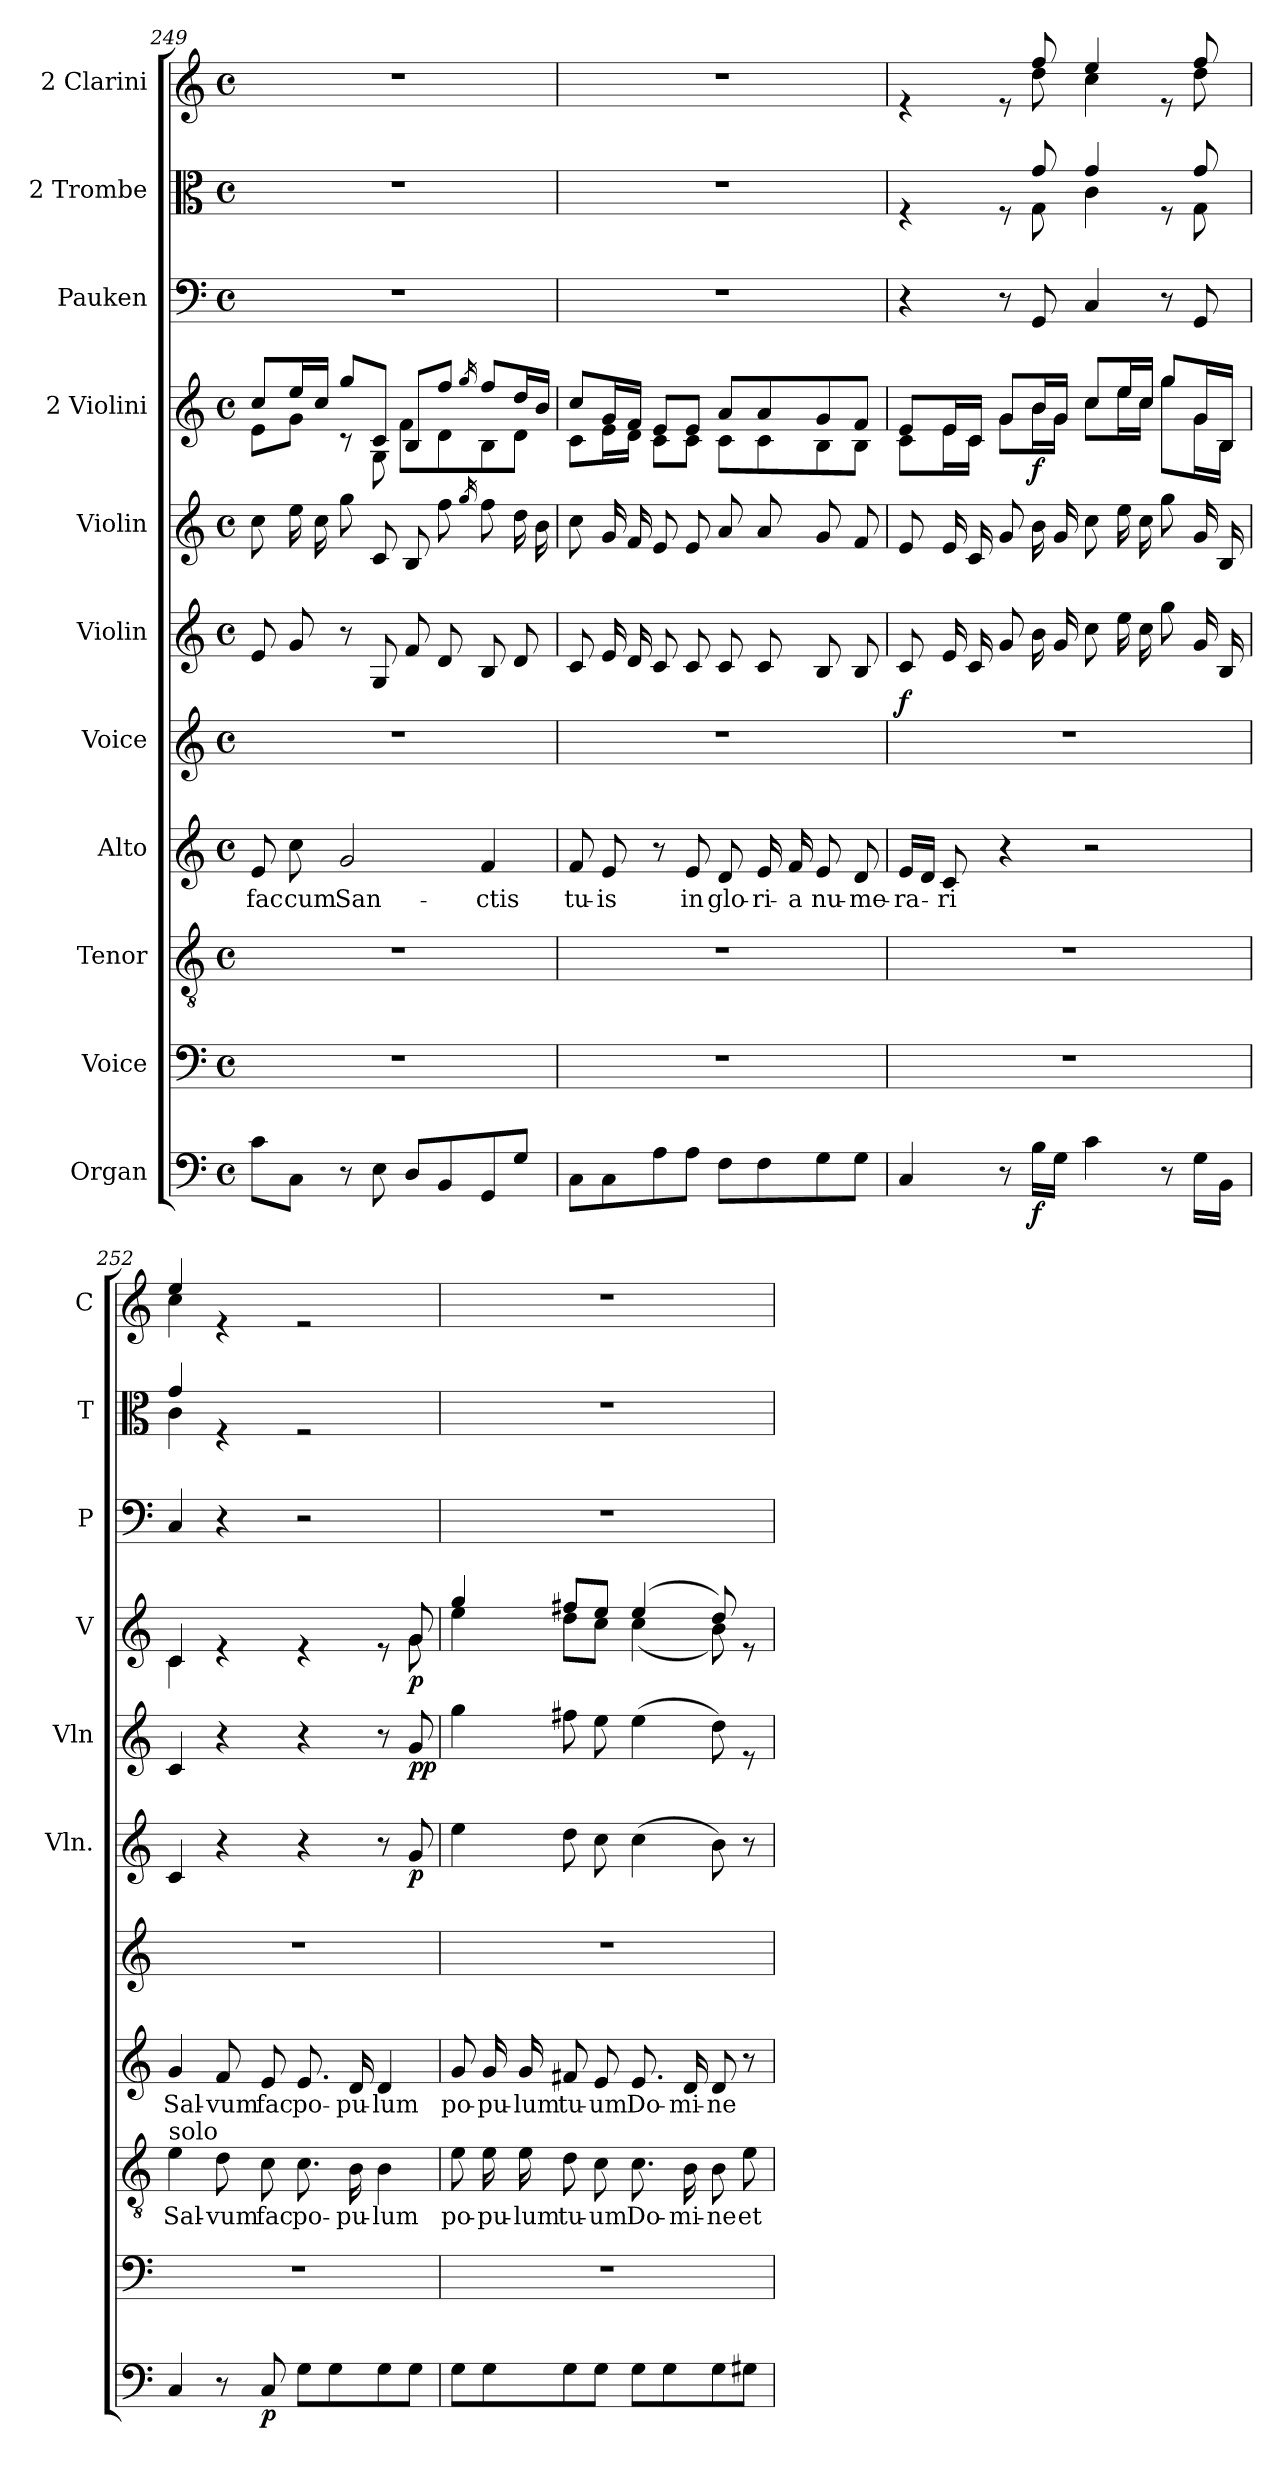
**kern	**dynam	**kern	**kern	**text	**kern	**text	**kern	**dynam	**kern	**dynam	**kern	**dynam	**kern	**dynam	**kern	**kern	**kern
*part11	*part11	*part10	*part9	*part9	*part8	*part8	*part7	*part7	*part6	*part6	*part5	*part5	*part4	*part4	*part3	*part2	*part1
*staff11	*staff11	*staff10	*staff9	*staff9	*staff8	*staff8	*staff7	*staff7	*staff6	*staff6	*staff5	*staff5	*staff4	*staff4	*staff3	*staff2	*staff1
*I"Organ	*	*I"Voice	*I"Tenor	*	*I"Alto	*	*I"Voice	*	*I"Violin	*	*I"Violin	*	*I"2 Violini	*	*I"Pauken	*I"2 Trombe	*I"2 Clarini
*	*	*	*	*	*	*	*	*	*I'Vln.	*	*I'Vln	*	*I'V	*	*I'P	*I'T	*I'C
!!LO:LB:g=z
*clefF4	*	*clefF4	*clefGv2	*	*clefG2	*	*clefG2	*	*clefG2	*	*clefG2	*	*clefG2	*	*clefF4	*clefC3	*clefG2
*k[]	*	*k[]	*k[]	*	*k[]	*	*k[]	*	*k[]	*	*k[]	*	*k[]	*	*k[]	*k[]	*k[]
*M4/4	*	*M4/4	*M4/4	*	*M4/4	*	*M4/4	*	*M4/4	*	*M4/4	*	*M4/4	*	*M4/4	*M4/4	*M4/4
*met(c)	*	*met(c)	*met(c)	*	*met(c)	*	*met(c)	*	*met(c)	*	*met(c)	*	*met(c)	*	*met(c)	*met(c)	*met(c)
=249	=249	=249	=249	=249	=249	=249	=249	=249	=249	=249	=249	=249	=249	=249	=249	=249	=249
!	!	!	!	!	!	!LO:LY:b	!	!	!	!	!	!	!	!	!	!	!
*	*	*	*	*	*	*	*	*	*	*	*	*	*^	*	*	*	*
8c\L	.	1r	1r	.	8e/	fac	1r	.	8e/	.	8cc\	.	8cc/L	8e\L	.	1r	1r	1r
!	!	!	!	!	!	!LO:LY:b	!	!	!	!	!	!	!	!	!	!	!	!
8C\J	.	.	.	.	8cc\	cum	.	.	8g/	.	16ee\	.	16ee/L	8g\J	.	.	.	.
.	.	.	.	.	.	.	.	.	.	.	16cc\	.	16cc/JJ	.	.	.	.	.
!	!	!	!	!	!	!LO:LY:b	!	!	!	!	!	!	!	!	!	!	!	!
8r	.	.	.	.	2g/	San-	.	.	8r	.	8gg\	.	8gg/L	8r	.	.	.	.
8E\	.	.	.	.	.	.	.	.	8G/	.	8c/	.	8c/J	8G\	.	.	.	.
8D/L	.	.	.	.	.	.	.	.	8f/	.	8B/	.	8B/L	8f\L	.	.	.	.
8BB/	.	.	.	.	.	.	.	.	8d/	.	8ff\	.	8ff/J	8d\	.	.	.	.
.	.	.	.	.	.	.	.	.	.	.	16qgg/	.	16qgg/	.	.	.	.	.
!	!	!	!	!	!	!LO:LY:b	!	!	!	!	!	!	!	!	!	!	!	!
8GG/	.	.	.	.	4f/	-ctis	.	.	8B/	.	8ff\	.	8ff/L	8B\	.	.	.	.
8G/J	.	.	.	.	.	.	.	.	8d/	.	16dd\	.	16dd/L	8d\J	.	.	.	.
.	.	.	.	.	.	.	.	.	.	.	16b\	.	16b/JJ	.	.	.	.	.
=250	=250	=250	=250	=250	=250	=250	=250	=250	=250	=250	=250	=250	=250	=250	=250	=250	=250	=250
!	!	!	!	!	!	!LO:LY:b	!	!	!	!	!	!	!	!	!	!	!	!
8C\L	.	1r	1r	.	8f/	tu-	1r	.	8c/	.	8cc\	.	8cc/L	8c\L	.	1r	1r	1r
!	!	!	!	!	!	!LO:LY:b	!	!	!	!	!	!	!	!	!	!	!	!
8C\	.	.	.	.	8e/	-is	.	.	16e/	.	16g/	.	16g/L	16e\L	.	.	.	.
.	.	.	.	.	.	.	.	.	16d/	.	16f/	.	16f/JJ	16d\JJ	.	.	.	.
8A\	.	.	.	.	8r	.	.	.	8c/	.	8e/	.	8e/L	8c\L	.	.	.	.
!	!	!	!	!	!	!LO:LY:b	!	!	!	!	!	!	!	!	!	!	!	!
8A\J	.	.	.	.	8e/	in	.	.	8c/	.	8e/	.	8e/J	8c\J	.	.	.	.
!	!	!	!	!	!	!LO:LY:b	!	!	!	!	!	!	!	!	!	!	!	!
8F\L	.	.	.	.	8d/	glo-	.	.	8c/	.	8a/	.	8a/L	8c\L	.	.	.	.
!	!	!	!	!	!	!LO:LY:b	!	!	!	!	!	!	!	!	!	!	!	!
8F\	.	.	.	.	16e/	-ri-	.	.	8c/	.	8a/	.	8a/	8c\	.	.	.	.
!	!	!	!	!	!	!LO:LY:b	!	!	!	!	!	!	!	!	!	!	!	!
.	.	.	.	.	16f/	-a	.	.	.	.	.	.	.	.	.	.	.	.
!	!	!	!	!	!	!LO:LY:b	!	!	!	!	!	!	!	!	!	!	!	!
8G\	.	.	.	.	8e/	nu-	.	.	8B/	.	8g/	.	8g/	8B\	.	.	.	.
!	!	!	!	!	!	!LO:LY:b	!	!	!	!	!	!	!	!	!	!	!	!
8G\J	.	.	.	.	8d/	-me-	.	.	8B/	.	8f/	.	8f/J	8B\J	.	.	.	.
=251	=251	=251	=251	=251	=251	=251	=251	=251	=251	=251	=251	=251	=251	=251	=251	=251	=251	=251
!	!	!	!	!	!	!LO:LY:b	!	!LO:DY:a	!	!	!	!	!	!	!	!	!	!
*	*	*	*	*	*	*	*	*	*	*	*	*	*	*	*	*	*^	*^
4C/	.	1r	1r	.	16e/LL	-ra-	1r	f	8c/	.	8e/	.	8e/L	8c\L	.	4r	4rF	4.ryy	4re	4.ryy
.	.	.	.	.	16d/JJ	.	.	.	.	.	.	.	.	.	.	.	.	.	.	.
!	!	!	!	!	!	!LO:LY:b	!	!	!	!	!	!	!	!	!	!	!	!	!	!
.	.	.	.	.	8c/	-ri	.	.	16e/	.	16e/	.	16e/L	16e\L	.	.	.	.	.	.
.	.	.	.	.	.	.	.	.	16c/	.	16c/	.	16c/JJ	16c\JJ	.	.	.	.	.	.
8r	.	.	.	.	4r	.	.	.	8g/	.	8g/	.	8g/L	8g\L	.	8r	8rF	.	8re	.
!	!LO:DY:b	!	!	!	!	!	!	!	!	!	!	!	!	!	!LO:DY:b	!	!	!	!	!
16B\LL	f	.	.	.	.	.	.	.	16b\	.	16b\	.	16b/L	16b\L	f	8GG/	8g/	8G\	8ff/	8dd\
16G\JJ	.	.	.	.	.	.	.	.	16g/	.	16g/	.	16g/JJ	16g\JJ	.	.	.	.	.	.
4c\	.	.	.	.	2r	.	.	.	8cc\	.	8cc\	.	8cc/L	8cc\L	.	4C/	4g/	4c\	4ee/	4cc\
.	.	.	.	.	.	.	.	.	16ee\	.	16ee\	.	16ee/L	16ee\L	.	.	.	.	.	.
.	.	.	.	.	.	.	.	.	16cc\	.	16cc\	.	16cc/JJ	16cc\JJ	.	.	.	.	.	.
8r	.	.	.	.	.	.	.	.	8gg\	.	8gg\	.	8gg/L	8gg\L	.	8r	8rF	8ryy	8re	8ryy
16G\LL	.	.	.	.	.	.	.	.	16g/	.	16g/	.	16g/L	16g\L	.	8GG/	8g/	8G\	8ff/	8dd\
16BB\JJ	.	.	.	.	.	.	.	.	16B/	.	16B/	.	16B/JJ	16B\JJ	.	.	.	.	.	.
=252	=252	=252	=252	=252	=252	=252	=252	=252	=252	=252	=252	=252	=252	=252	=252	=252	=252	=252	=252	=252
!	!	!	!LO:TX:a:t=solo	!	!	!	!	!	!	!	!	!	!	!	!	!	!	!	!	!
!	!	!	!	!LO:LY:b	!	!LO:LY:b	!	!	!	!	!	!	!	!	!	!	!	!	!	!
4C/	.	1r	4e\	Sal-	4g/	Sal-	1r	.	4c/	.	4c/	.	4c/	4c\	.	4C/	4g/	4c\	4ee/	4cc\
!	!	!	!	!LO:LY:b	!	!LO:LY:b	!	!	!	!	!	!	!	!	!	!	!	!	!	!
8r	.	.	8d\	-vum	8f/	-vum	.	.	4r	.	4r	.	4re	8ryy	.	4r	4rF	2.ryy	4re	2.ryy
!	!LO:DY:b	!	!	!LO:LY:b	!	!LO:LY:b	!	!	!	!	!	!	!	!	!	!	!	!	!	!
*	*	*	*	*	*	*	*	*	*	*	*	*	*v	*v	*	*	*	*	*	*
8C/	p	.	8c\	fac	8e/	fac	.	.	.	.	.	.	.	.	.	.	.	.	.
!	!	!	!	!LO:LY:b	!	!LO:LY:b	!	!	!	!	!	!	!	!	!	!	!	!	!
8G\L	.	.	8.c\	po-	8.e/	po-	.	.	4r	.	4r	.	4re	.	2r	2rF	.	2re	.
8G\	.	.	.	.	.	.	.	.	.	.	.	.	.	.	.	.	.	.	.
!	!	!	!	!LO:LY:b	!	!LO:LY:b	!	!	!	!	!	!	!	!	!	!	!	!	!
.	.	.	16B\	-pu-	16d/	-pu-	.	.	.	.	.	.	.	.	.	.	.	.	.
!	!	!	!	!LO:LY:b	!	!LO:LY:b	!	!	!	!	!	!	!	!	!	!	!	!	!
8G\	.	.	4B\	-lum	4d/	-lum	.	.	8r	.	8r	.	8re	.	.	.	.	.	.
*	*	*	*	*	*	*	*	*	*	*	*	*	*^	*	*	*	*	*	*
!	!	!	!	!	!	!	!	!	!	!LO:DY:b	!	!LO:DY:b	!	!	!	!	!	!	!	!
!	!	!	!	!	!	!	!	!	!	!	!	!LO:DY:n=1:b	!	!	!LO:DY:b	!	!	!	!	!
8G\J	.	.	.	.	.	.	.	.	8g/	p	8g/	p p	8g/	8g\	p	.	.	.	.	.
*	*	*	*	*	*	*	*	*	*	*	*	*	*	*	*	*	*v	*v	*	*
*	*	*	*	*	*	*	*	*	*	*	*	*	*	*	*	*	*	*v	*v
!!LO:PB:g=z
=253	=253	=253	=253	=253	=253	=253	=253	=253	=253	=253	=253	=253	=253	=253	=253	=253	=253	=253
!	!	!	!	!LO:LY:b	!	!LO:LY:b	!	!	!	!	!	!	!	!	!	!	!	!
8G\L	.	1r	8e\	po-	8g/	po-	1r	.	4ee\	.	4gg\	.	4gg/	4ee\	.	1r	1r	1r
!	!	!	!	!LO:LY:b	!	!LO:LY:b	!	!	!	!	!	!	!	!	!	!	!	!
8G\	.	.	16e\	-pu-	16g/	-pu-	.	.	.	.	.	.	.	.	.	.	.	.
!	!	!	!	!LO:LY:b	!	!LO:LY:b	!	!	!	!	!	!	!	!	!	!	!	!
.	.	.	16e\	-lum	16g/	-lum	.	.	.	.	.	.	.	.	.	.	.	.
!	!	!	!	!LO:LY:b	!	!LO:LY:b	!	!	!	!	!	!	!	!	!	!	!	!
8G\	.	.	8d\	tu-	8f#X/	tu-	.	.	8dd\	.	8ff#X\	.	8ff#X/L	8dd\L	.	.	.	.
!	!	!	!	!LO:LY:b	!	!LO:LY:b	!	!	!	!	!	!	!	!	!	!	!	!
8G\J	.	.	8c\	-um	8e/	-um	.	.	8cc\	.	8ee\	.	8ee/J	8cc\J	.	.	.	.
!	!	!	!	!LO:LY:b	!	!LO:LY:b	!	!	!	!	!	!	!	!	!	!	!	!
8G\L	.	.	8.c\	Do-	8.e/	Do-	.	.	(4cc\	.	(4ee\	.	(4ee/	(4cc\	.	.	.	.
8G\	.	.	.	.	.	.	.	.	.	.	.	.	.	.	.	.	.	.
!	!	!	!	!LO:LY:b	!	!LO:LY:b	!	!	!	!	!	!	!	!	!	!	!	!
.	.	.	16B\	-mi-	16d/	-mi-	.	.	.	.	.	.	.	.	.	.	.	.
!	!	!	!	!LO:LY:b	!	!LO:LY:b	!	!	!	!	!	!	!	!	!	!	!	!
8G\	.	.	8B\	-ne	8d/	-ne	.	.	8b\)	.	8dd\)	.	8dd/)	8b\)	.	.	.	.
!	!	!	!	!LO:LY:b	!	!	!	!	!	!	!	!	!	!	!	!	!	!
8G#X\J	.	.	8e\	et	8r	.	.	.	8r	.	8re	.	8re	8ryy	.	.	.	.
*	*	*	*	*	*	*	*	*	*	*	*	*	*v	*v	*	*	*	*
=	=	=	=	=	=	=	=	=	=	=	=	=	=	=	=	=	=
*-	*-	*-	*-	*-	*-	*-	*-	*-	*-	*-	*-	*-	*-	*-	*-	*-	*-
